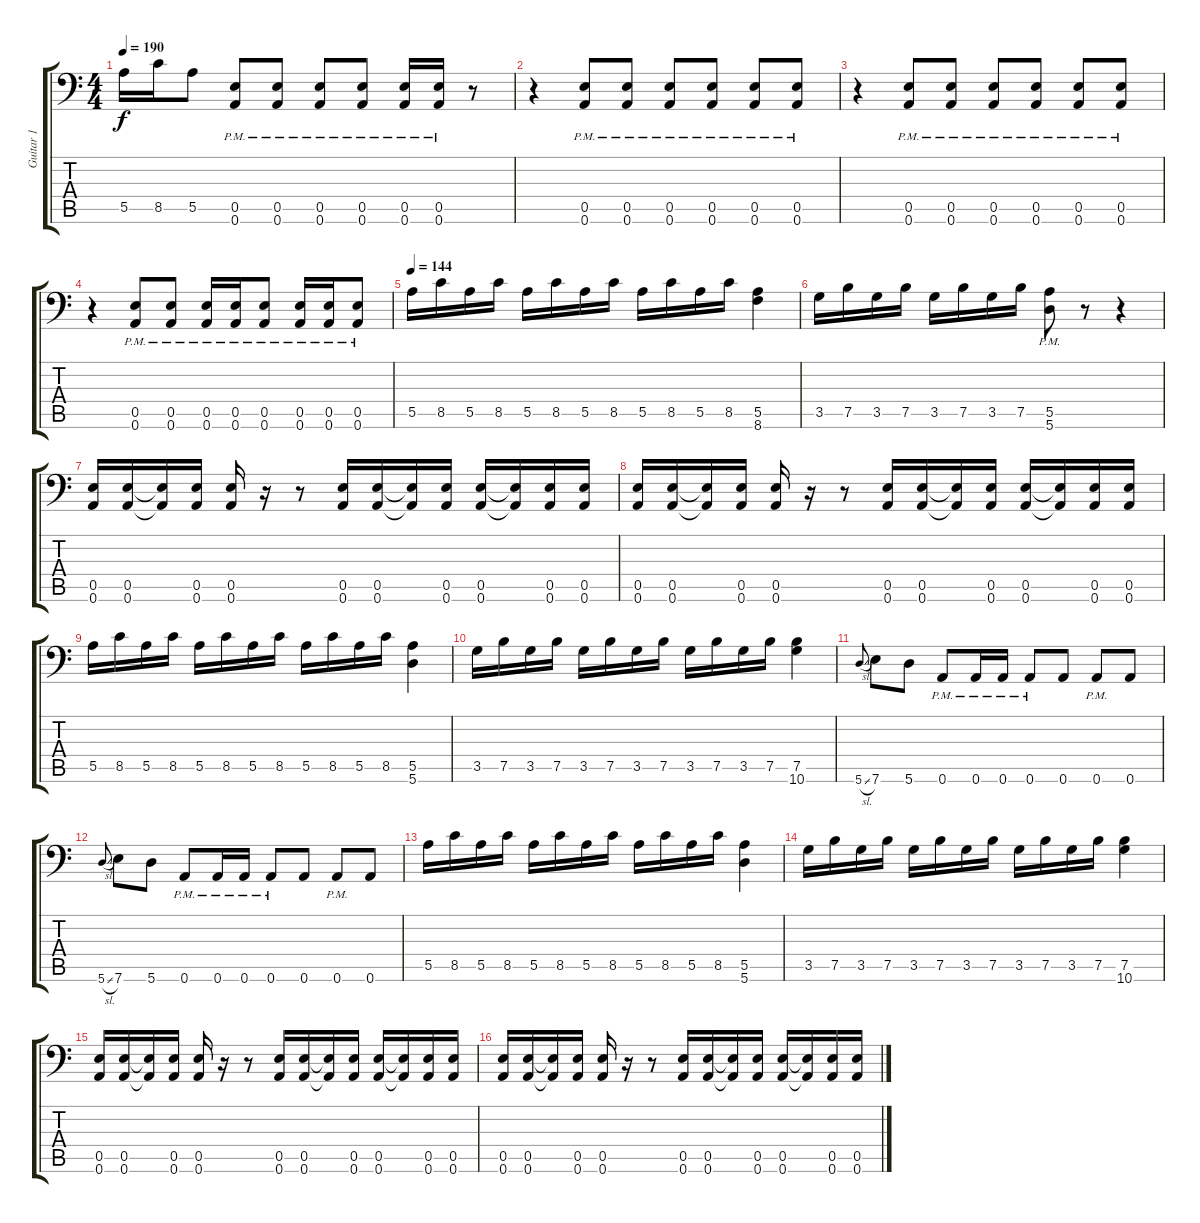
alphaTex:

\track ("Guitar 1" "Guitar 1") {instrument distortionguitar}
\staff {score tabs}
\tuning (B3 Gb3 D3 A2 E2 A1) {hide}
\ts (4 4)
\tempo 190
\clef f4
\ks c
5.5.16{dy f} 8.5.16 5.5.8 (0.5{pm} 0.6{pm}).8 (0.5{pm} 0.6{pm}).8 (0.5{pm} 0.6{pm}).8 (0.5{pm} 0.6{pm}).8 (0.5{pm} 0.6{pm}).16 (0.5{pm} 0.6{pm}).16 r.8 |
r.4 (0.5{pm} 0.6{pm}).8 (0.5{pm} 0.6{pm}).8 (0.5{pm} 0.6{pm}).8 (0.5{pm} 0.6{pm}).8 (0.5{pm} 0.6{pm}).8 (0.5{pm} 0.6{pm}).8 |
r.4 (0.5{pm} 0.6{pm}).8 (0.5{pm} 0.6{pm}).8 (0.5{pm} 0.6{pm}).8 (0.5{pm} 0.6{pm}).8 (0.5{pm} 0.6{pm}).8 (0.5{pm} 0.6{pm}).8 |
r.4 (0.5{pm} 0.6{pm}).8 (0.5{pm} 0.6{pm}).8 (0.5{pm} 0.6{pm}).16 (0.5{pm} 0.6{pm}).16 (0.5{pm} 0.6{pm}).8 (0.5{pm} 0.6{pm}).16 (0.5{pm} 0.6{pm}).16 (0.5{pm} 0.6{pm}).8 |
\tempo 144
5.5.16 8.5.16 5.5.16 8.5.16 5.5.16 8.5.16 5.5.16 8.5.16 5.5.16 8.5.16 5.5.16 8.5.16 (5.5 8.6).4 |
3.5.16 7.5.16 3.5.16 7.5.16 3.5.16 7.5.16 3.5.16 7.5.16 (5.5{pm} 5.6{pm}).8 r.8 r.4 |
(0.5 0.6).16 (0.5 0.6).16 (0.5{t} 0.6{t}).16 (0.5 0.6).16 (0.5 0.6).16 r.16 r.8 (0.5 0.6).16 (0.5 0.6).16 (0.5{t} 0.6{t}).16 (0.5 0.6).16 (0.5 0.6).16 (0.5{t} 0.6{t}).16 (0.5 0.6).16 (0.5 0.6).16 |
(0.5 0.6).16 (0.5 0.6).16 (0.5{t} 0.6{t}).16 (0.5 0.6).16 (0.5 0.6).16 r.16 r.8 (0.5 0.6).16 (0.5 0.6).16 (0.5{t} 0.6{t}).16 (0.5 0.6).16 (0.5 0.6).16 (0.5{t} 0.6{t}).16 (0.5 0.6).16 (0.5 0.6).16 |
5.5.16 8.5.16 5.5.16 8.5.16 5.5.16 8.5.16 5.5.16 8.5.16 5.5.16 8.5.16 5.5.16 8.5.16 (5.5 5.6).4 |
3.5.16 7.5.16 3.5.16 7.5.16 3.5.16 7.5.16 3.5.16 7.5.16 3.5.16 7.5.16 3.5.16 7.5.16 (7.5 10.6).4 |
5.6{sl}.8{gr onbeat} 7.6.8 5.6.8 0.6{pm}.8 0.6{pm}.16 0.6{pm}.16 0.6{pm}.8 0.6.8 0.6{pm}.8 0.6.8 |
5.6{sl}.8{gr onbeat} 7.6.8 5.6.8 0.6{pm}.8 0.6{pm}.16 0.6{pm}.16 0.6{pm}.8 0.6.8 0.6{pm}.8 0.6.8 |
5.5.16 8.5.16 5.5.16 8.5.16 5.5.16 8.5.16 5.5.16 8.5.16 5.5.16 8.5.16 5.5.16 8.5.16 (5.5 5.6).4 |
3.5.16 7.5.16 3.5.16 7.5.16 3.5.16 7.5.16 3.5.16 7.5.16 3.5.16 7.5.16 3.5.16 7.5.16 (7.5 10.6).4 |
(0.5 0.6).16 (0.5 0.6).16 (0.5{t} 0.6{t}).16 (0.5 0.6).16 (0.5 0.6).16 r.16 r.8 (0.5 0.6).16 (0.5 0.6).16 (0.5{t} 0.6{t}).16 (0.5 0.6).16 (0.5 0.6).16 (0.5{t} 0.6{t}).16 (0.5 0.6).16 (0.5 0.6).16 |
(0.5 0.6).16 (0.5 0.6).16 (0.5{t} 0.6{t}).16 (0.5 0.6).16 (0.5 0.6).16 r.16 r.8 (0.5 0.6).16 (0.5 0.6).16 (0.5{t} 0.6{t}).16 (0.5 0.6).16 (0.5 0.6).16 (0.5{t} 0.6{t}).16 (0.5 0.6).16 (0.5 0.6).16
